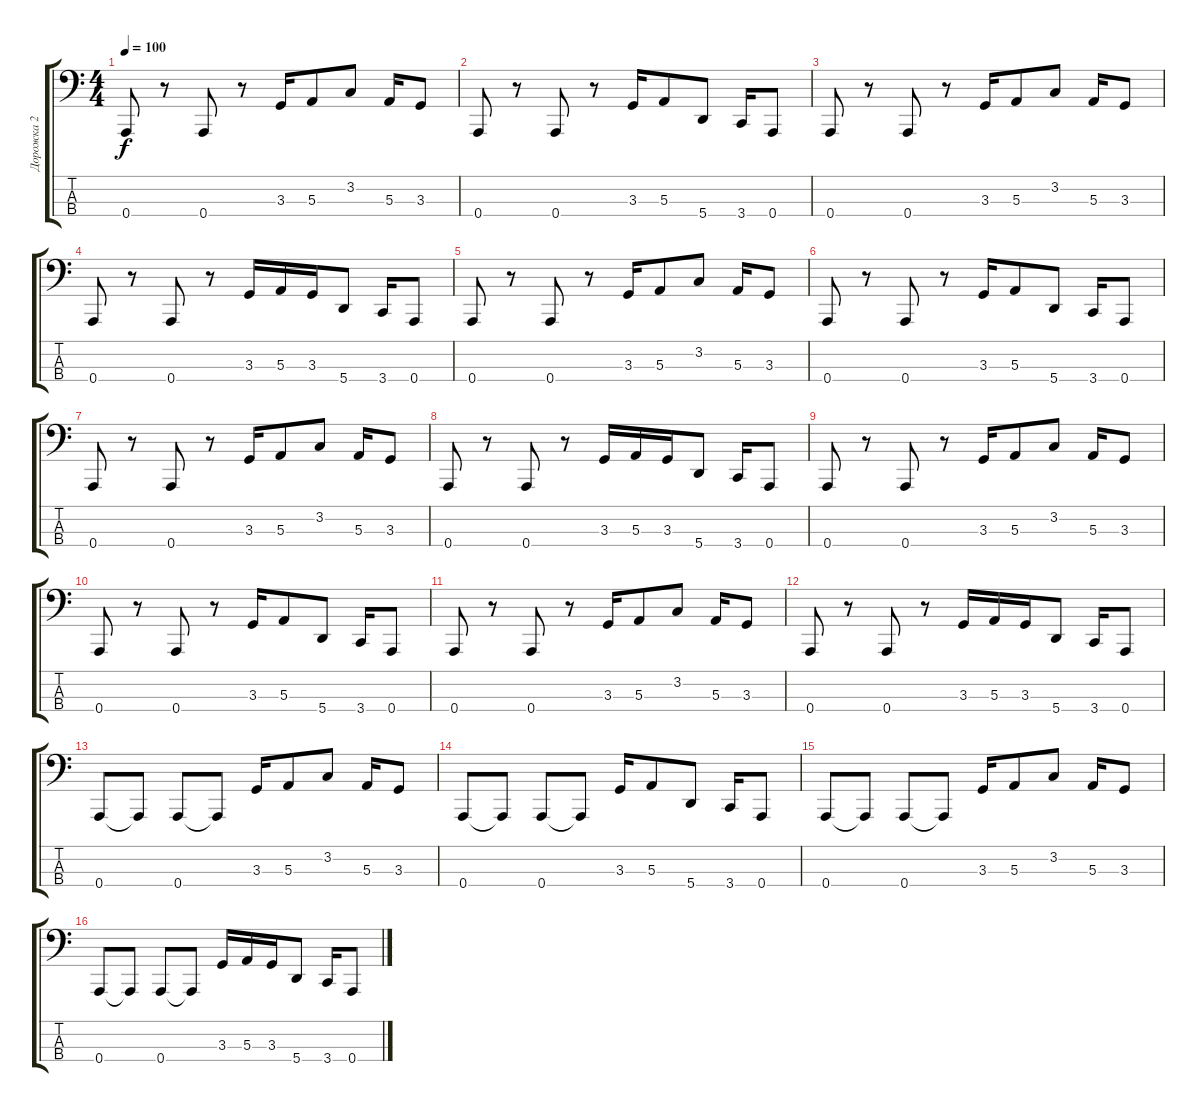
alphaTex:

\track ("Дорожка 2" "Дорожка 2") {instrument slapbass2}
\staff {score tabs}
\tuning (D2 A1 E1 A0) {hide}
\ts (4 4)
\tempo 100
\clef f4
\ks c
0.4.8{dy f} r.8 0.4.8 r.8 3.3.16 5.3.8 3.2.8 5.3.16 3.3.8 |
0.4.8 r.8 0.4.8 r.8 3.3.16 5.3.8 5.4.8 3.4.16 0.4.8 |
0.4.8 r.8 0.4.8 r.8 3.3.16 5.3.8 3.2.8 5.3.16 3.3.8 |
0.4.8 r.8 0.4.8 r.8 3.3.16 5.3.16 3.3.16 5.4.8 3.4.16 0.4.8 |
0.4.8 r.8 0.4.8 r.8 3.3.16 5.3.8 3.2.8 5.3.16 3.3.8 |
0.4.8 r.8 0.4.8 r.8 3.3.16 5.3.8 5.4.8 3.4.16 0.4.8 |
0.4.8 r.8 0.4.8 r.8 3.3.16 5.3.8 3.2.8 5.3.16 3.3.8 |
0.4.8 r.8 0.4.8 r.8 3.3.16 5.3.16 3.3.16 5.4.8 3.4.16 0.4.8 |
0.4.8 r.8 0.4.8 r.8 3.3.16 5.3.8 3.2.8 5.3.16 3.3.8 |
0.4.8 r.8 0.4.8 r.8 3.3.16 5.3.8 5.4.8 3.4.16 0.4.8 |
0.4.8 r.8 0.4.8 r.8 3.3.16 5.3.8 3.2.8 5.3.16 3.3.8 |
0.4.8 r.8 0.4.8 r.8 3.3.16 5.3.16 3.3.16 5.4.8 3.4.16 0.4.8 |
0.4.8 0.4{t}.8 0.4.8 0.4{t}.8 3.3.16 5.3.8 3.2.8 5.3.16 3.3.8 |
0.4.8 0.4{t}.8 0.4.8 0.4{t}.8 3.3.16 5.3.8 5.4.8 3.4.16 0.4.8 |
0.4.8 0.4{t}.8 0.4.8 0.4{t}.8 3.3.16 5.3.8 3.2.8 5.3.16 3.3.8 |
0.4.8 0.4{t}.8 0.4.8 0.4{t}.8 3.3.16 5.3.16 3.3.16 5.4.8 3.4.16 0.4.8
